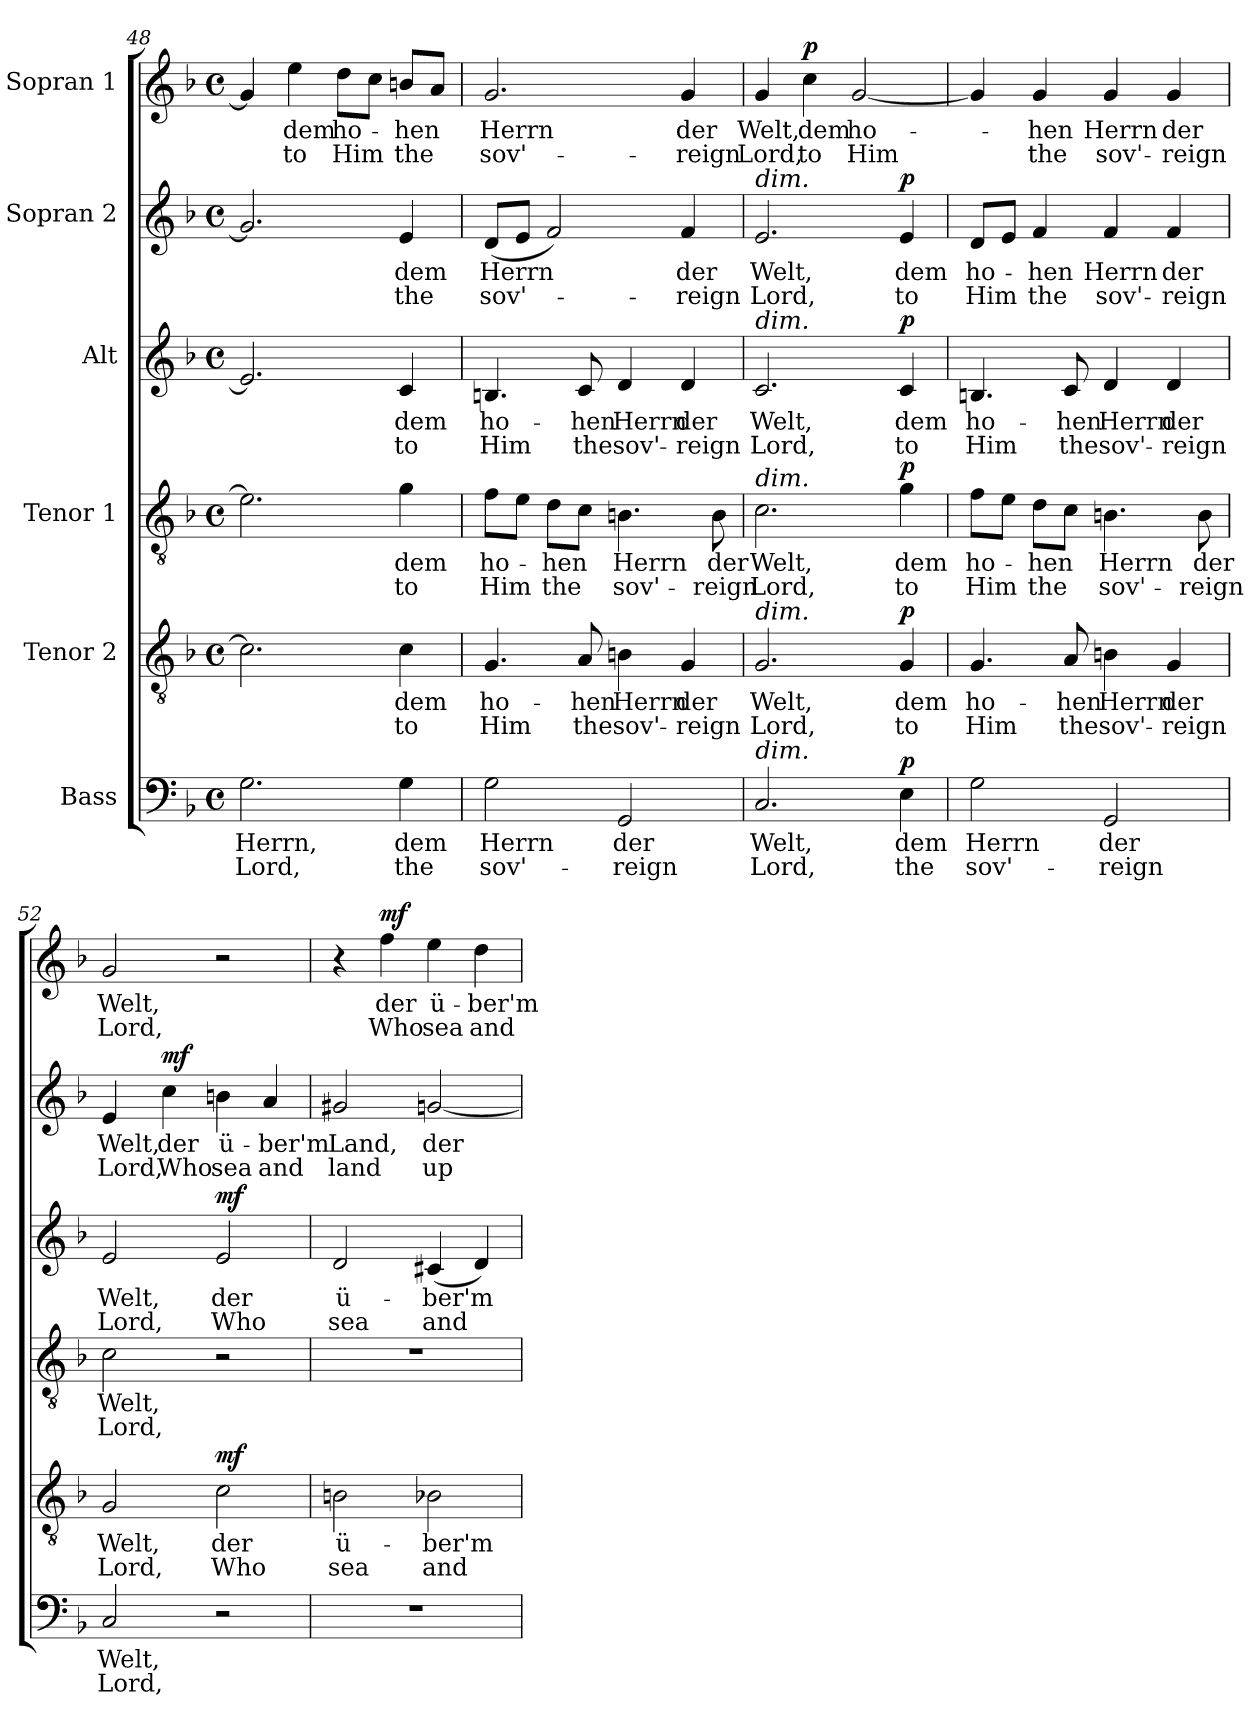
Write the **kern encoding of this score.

**kern	**text	**text	**dynam	**kern	**text	**text	**dynam	**kern	**text	**text	**dynam	**kern	**text	**text	**dynam	**kern	**text	**text	**dynam	**kern	**text	**text	**dynam
*part6	*part6	*part6	*part6	*part5	*part5	*part5	*part5	*part4	*part4	*part4	*part4	*part3	*part3	*part3	*part3	*part2	*part2	*part2	*part2	*part1	*part1	*part1	*part1
*staff6	*staff6	*staff6	*staff6	*staff5	*staff5	*staff5	*staff5	*staff4	*staff4	*staff4	*staff4	*staff3	*staff3	*staff3	*staff3	*staff2	*staff2	*staff2	*staff2	*staff1	*staff1	*staff1	*staff1
*I"Bass	*	*	*	*I"Tenor 2	*	*	*	*I"Tenor 1	*	*	*	*I"Alt	*	*	*	*I"Sopran 2	*	*	*	*I"Sopran 1	*	*	*
*clefF4	*	*	*	*clefGv2	*	*	*	*clefGv2	*	*	*	*clefG2	*	*	*	*clefG2	*	*	*	*clefG2	*	*	*
*k[b-]	*	*	*	*k[b-]	*	*	*	*k[b-]	*	*	*	*k[b-]	*	*	*	*k[b-]	*	*	*	*k[b-]	*	*	*
*M4/4	*	*	*	*M4/4	*	*	*	*M4/4	*	*	*	*M4/4	*	*	*	*M4/4	*	*	*	*M4/4	*	*	*
*met(c)	*	*	*	*met(c)	*	*	*	*met(c)	*	*	*	*met(c)	*	*	*	*met(c)	*	*	*	*met(c)	*	*	*
=48	=48	=48	=48	=48	=48	=48	=48	=48	=48	=48	=48	=48	=48	=48	=48	=48	=48	=48	=48	=48	=48	=48	=48
!	!LO:LY:b	!LO:LY:b	!	!	!	!	!	!	!	!	!	!	!	!	!	!	!	!	!	!	!	!	!
2.G\	Herrn,	Lord,	.	2.c\]	.	.	.	2.e\]	.	.	.	2.e/]	.	.	.	2.g/]	.	.	.	4g/]	.	.	.
!	!	!	!	!	!	!	!	!	!	!	!	!	!	!	!	!	!	!	!	!	!LO:LY:b	!LO:LY:b	!
.	.	.	.	.	.	.	.	.	.	.	.	.	.	.	.	.	.	.	.	4ee\	dem	to	.
!	!	!	!	!	!	!	!	!	!	!	!	!	!	!	!	!	!	!	!	!	!LO:LY:b	!LO:LY:b	!
.	.	.	.	.	.	.	.	.	.	.	.	.	.	.	.	.	.	.	.	8dd\L	ho-	Him	.
.	.	.	.	.	.	.	.	.	.	.	.	.	.	.	.	.	.	.	.	8cc\J	.	.	.
!	!LO:LY:b	!LO:LY:b	!	!	!LO:LY:b	!LO:LY:b	!	!	!LO:LY:b	!LO:LY:b	!	!	!LO:LY:b	!LO:LY:b	!	!	!LO:LY:b	!LO:LY:b	!	!	!LO:LY:b	!LO:LY:b	!
4G\	dem	the	.	4c\	dem	to	.	4g\	dem	to	.	4c/	dem	to	.	4e/	dem	the	.	8bn/L	-hen	the	.
.	.	.	.	.	.	.	.	.	.	.	.	.	.	.	.	.	.	.	.	8a/J	.	.	.
=49	=49	=49	=49	=49	=49	=49	=49	=49	=49	=49	=49	=49	=49	=49	=49	=49	=49	=49	=49	=49	=49	=49	=49
!	!LO:LY:b	!LO:LY:b	!	!	!LO:LY:b	!LO:LY:b	!	!	!LO:LY:b	!LO:LY:b	!	!	!LO:LY:b	!LO:LY:b	!	!	!LO:LY:b	!LO:LY:b	!	!	!LO:LY:b	!LO:LY:b	!
2G\	Herrn	sov'-	.	4.G/	ho-	Him	.	8f\L	ho-	Him	.	4.Bn/	ho-	Him	.	(8d/L	Herrn	sov'-	.	2.g/	Herrn	sov'-	.
.	.	.	.	.	.	.	.	8e\J	.	.	.	.	.	.	.	8e/J	.	.	.	.	.	.	.
!	!	!	!	!	!	!	!	!	!LO:LY:b	!LO:LY:b	!	!	!	!	!	!	!	!	!	!	!	!	!
.	.	.	.	.	.	.	.	8d\L	-hen	the	.	.	.	.	.	2f/)	.	.	.	.	.	.	.
!	!	!	!	!	!LO:LY:b	!LO:LY:b	!	!	!	!	!	!	!LO:LY:b	!LO:LY:b	!	!	!	!	!	!	!	!	!
.	.	.	.	8A/	-hen	the	.	8c\J	.	.	.	8c/	-hen	the	.	.	.	.	.	.	.	.	.
!	!LO:LY:b	!LO:LY:b	!	!	!LO:LY:b	!LO:LY:b	!	!	!LO:LY:b	!LO:LY:b	!	!	!LO:LY:b	!LO:LY:b	!	!	!	!	!	!	!	!	!
2GG/	der	-reign	.	4Bn\	Herrn	sov'-	.	4.Bn\	Herrn	sov'-	.	4d/	Herrn	sov'-	.	.	.	.	.	.	.	.	.
!	!	!	!	!	!LO:LY:b	!LO:LY:b	!	!	!	!	!	!	!LO:LY:b	!LO:LY:b	!	!	!LO:LY:b	!LO:LY:b	!	!	!LO:LY:b	!LO:LY:b	!
.	.	.	.	4G/	der	-reign	.	.	.	.	.	4d/	der	-reign	.	4f/	der	-reign	.	4g/	der	-reign	.
!	!	!	!	!	!	!	!	!	!LO:LY:b	!LO:LY:b	!	!	!	!	!	!	!	!	!	!	!	!	!
.	.	.	.	.	.	.	.	8B\	der	-reign	.	.	.	.	.	.	.	.	.	.	.	.	.
=50	=50	=50	=50	=50	=50	=50	=50	=50	=50	=50	=50	=50	=50	=50	=50	=50	=50	=50	=50	=50	=50	=50	=50
!	!	!	!	!	!	!	!	!	!	!	!	!	!	!	!	!LO:TX:a:i:t=dim.	!	!	!	!	!	!	!
!	!	!	!	!	!	!	!	!	!	!	!	!LO:TX:a:i:t=dim.	!	!	!	!	!	!	!	!	!	!	!
!	!	!	!	!	!	!	!	!LO:TX:a:i:t=dim.	!	!	!	!	!	!	!	!	!	!	!	!	!	!	!
!	!	!	!	!LO:TX:a:i:t=dim.	!	!	!	!	!	!	!	!	!	!	!	!	!	!	!	!	!	!	!
!LO:TX:a:i:t=dim.	!	!	!	!	!	!	!	!	!	!	!	!	!	!	!	!	!	!	!	!	!	!	!
!	!LO:LY:b	!LO:LY:b	!	!	!LO:LY:b	!LO:LY:b	!	!	!LO:LY:b	!LO:LY:b	!	!	!LO:LY:b	!LO:LY:b	!	!	!LO:LY:b	!LO:LY:b	!	!	!LO:LY:b	!LO:LY:b	!
2.C/	Welt,	Lord,	.	2.G/	Welt,	Lord,	.	2.c\	Welt,	Lord,	.	2.c/	Welt,	Lord,	.	2.e/	Welt,	Lord,	.	4g/	Welt,	Lord,	.
!	!	!	!	!	!	!	!	!	!	!	!	!	!	!	!	!	!	!	!	!	!LO:LY:b	!LO:LY:b	!LO:DY:a
.	.	.	.	.	.	.	.	.	.	.	.	.	.	.	.	.	.	.	.	4cc\	dem	to	p
!	!	!	!	!	!	!	!	!	!	!	!	!	!	!	!	!	!	!	!	!	!LO:LY:b	!LO:LY:b	!
.	.	.	.	.	.	.	.	.	.	.	.	.	.	.	.	.	.	.	.	[2g/	ho-	Him	.
!	!LO:LY:b	!LO:LY:b	!LO:DY:a	!	!LO:LY:b	!LO:LY:b	!LO:DY:a	!	!LO:LY:b	!LO:LY:b	!LO:DY:a	!	!LO:LY:b	!LO:LY:b	!LO:DY:a	!	!LO:LY:b	!LO:LY:b	!LO:DY:a	!	!	!	!
4E\	dem	the	p	4G/	dem	to	p	4g\	dem	to	p	4c/	dem	to	p	4e/	dem	to	p	.	.	.	.
!!LO:PB:g=z
=51	=51	=51	=51	=51	=51	=51	=51	=51	=51	=51	=51	=51	=51	=51	=51	=51	=51	=51	=51	=51	=51	=51	=51
!	!LO:LY:b	!LO:LY:b	!	!	!LO:LY:b	!LO:LY:b	!	!	!LO:LY:b	!LO:LY:b	!	!	!LO:LY:b	!LO:LY:b	!	!	!LO:LY:b	!LO:LY:b	!	!	!	!	!
2G\	Herrn	sov'-	.	4.G/	ho-	Him	.	8f\L	ho-	Him	.	4.Bn/	ho-	Him	.	8d/L	ho-	Him	.	4g/]	.	.	.
.	.	.	.	.	.	.	.	8e\J	.	.	.	.	.	.	.	8e/J	.	.	.	.	.	.	.
!	!	!	!	!	!	!	!	!	!LO:LY:b	!LO:LY:b	!	!	!	!	!	!	!LO:LY:b	!LO:LY:b	!	!	!LO:LY:b	!LO:LY:b	!
.	.	.	.	.	.	.	.	8d\L	-hen	the	.	.	.	.	.	4f/	-hen	the	.	4g/	-hen	the	.
!	!	!	!	!	!LO:LY:b	!LO:LY:b	!	!	!	!	!	!	!LO:LY:b	!LO:LY:b	!	!	!	!	!	!	!	!	!
.	.	.	.	8A/	-hen	the	.	8c\J	.	.	.	8c/	-hen	the	.	.	.	.	.	.	.	.	.
!	!LO:LY:b	!LO:LY:b	!	!	!LO:LY:b	!LO:LY:b	!	!	!LO:LY:b	!LO:LY:b	!	!	!LO:LY:b	!LO:LY:b	!	!	!LO:LY:b	!LO:LY:b	!	!	!LO:LY:b	!LO:LY:b	!
2GG/	der	-reign	.	4Bn\	Herrn	sov'-	.	4.Bn\	Herrn	sov'-	.	4d/	Herrn	sov'-	.	4f/	Herrn	sov'-	.	4g/	Herrn	sov'-	.
!	!	!	!	!	!LO:LY:b	!LO:LY:b	!	!	!	!	!	!	!LO:LY:b	!LO:LY:b	!	!	!LO:LY:b	!LO:LY:b	!	!	!LO:LY:b	!LO:LY:b	!
.	.	.	.	4G/	der	-reign	.	.	.	.	.	4d/	der	-reign	.	4f/	der	-reign	.	4g/	der	-reign	.
!	!	!	!	!	!	!	!	!	!LO:LY:b	!LO:LY:b	!	!	!	!	!	!	!	!	!	!	!	!	!
.	.	.	.	.	.	.	.	8B\	der	-reign	.	.	.	.	.	.	.	.	.	.	.	.	.
=52	=52	=52	=52	=52	=52	=52	=52	=52	=52	=52	=52	=52	=52	=52	=52	=52	=52	=52	=52	=52	=52	=52	=52
!	!LO:LY:b	!LO:LY:b	!	!	!LO:LY:b	!LO:LY:b	!	!	!LO:LY:b	!LO:LY:b	!	!	!LO:LY:b	!LO:LY:b	!	!	!LO:LY:b	!LO:LY:b	!	!	!LO:LY:b	!LO:LY:b	!
2C/	Welt,	Lord,	.	2G/	Welt,	Lord,	.	2c\	Welt,	Lord,	.	2e/	Welt,	Lord,	.	4e/	Welt,	Lord,	.	2g/	Welt,	Lord,	.
!	!	!	!	!	!	!	!	!	!	!	!	!	!	!	!	!	!LO:LY:b	!LO:LY:b	!LO:DY:a	!	!	!	!
.	.	.	.	.	.	.	.	.	.	.	.	.	.	.	.	4cc\	der	Who	mf	.	.	.	.
!	!	!	!	!	!LO:LY:b	!LO:LY:b	!LO:DY:a	!	!	!	!	!	!LO:LY:b	!LO:LY:b	!LO:DY:a	!	!LO:LY:b	!LO:LY:b	!	!	!	!	!
2r	.	.	.	2c\	der	Who	mf	2r	.	.	.	2e/	der	Who	mf	4bn\	ü-	sea	.	2r	.	.	.
!	!	!	!	!	!	!	!	!	!	!	!	!	!	!	!	!	!LO:LY:b	!LO:LY:b	!	!	!	!	!
.	.	.	.	.	.	.	.	.	.	.	.	.	.	.	.	4a/	-ber'm	and	.	.	.	.	.
=53	=53	=53	=53	=53	=53	=53	=53	=53	=53	=53	=53	=53	=53	=53	=53	=53	=53	=53	=53	=53	=53	=53	=53
!	!	!	!	!	!LO:LY:b	!LO:LY:b	!	!	!	!	!	!	!LO:LY:b	!LO:LY:b	!	!	!LO:LY:b	!LO:LY:b	!	!	!	!	!
1r	.	.	.	2Bn\	ü-	sea	.	1r	.	.	.	2d/	ü-	sea	.	2g#X/	Land,	land	.	4r	.	.	.
!	!	!	!	!	!	!	!	!	!	!	!	!	!	!	!	!	!	!	!	!	!LO:LY:b	!LO:LY:b	!LO:DY:a
.	.	.	.	.	.	.	.	.	.	.	.	.	.	.	.	.	.	.	.	4ff\	der	Who	mf
!	!	!	!	!	!LO:LY:b	!LO:LY:b	!	!	!	!	!	!	!LO:LY:b	!LO:LY:b	!	!	!LO:LY:b	!LO:LY:b	!	!	!LO:LY:b	!LO:LY:b	!
.	.	.	.	2B-X\	-ber'm	and	.	.	.	.	.	(4c#X/	-ber'm	and	.	[2gn/	der	up-	.	4ee\	ü-	sea	.
!	!	!	!	!	!	!	!	!	!	!	!	!	!	!	!	!	!	!	!	!	!LO:LY:b	!LO:LY:b	!
.	.	.	.	.	.	.	.	.	.	.	.	4d/)	.	.	.	.	.	.	.	4dd\	-ber'm	and	.
=	=	=	=	=	=	=	=	=	=	=	=	=	=	=	=	=	=	=	=	=	=	=	=
*-	*-	*-	*-	*-	*-	*-	*-	*-	*-	*-	*-	*-	*-	*-	*-	*-	*-	*-	*-	*-	*-	*-	*-
